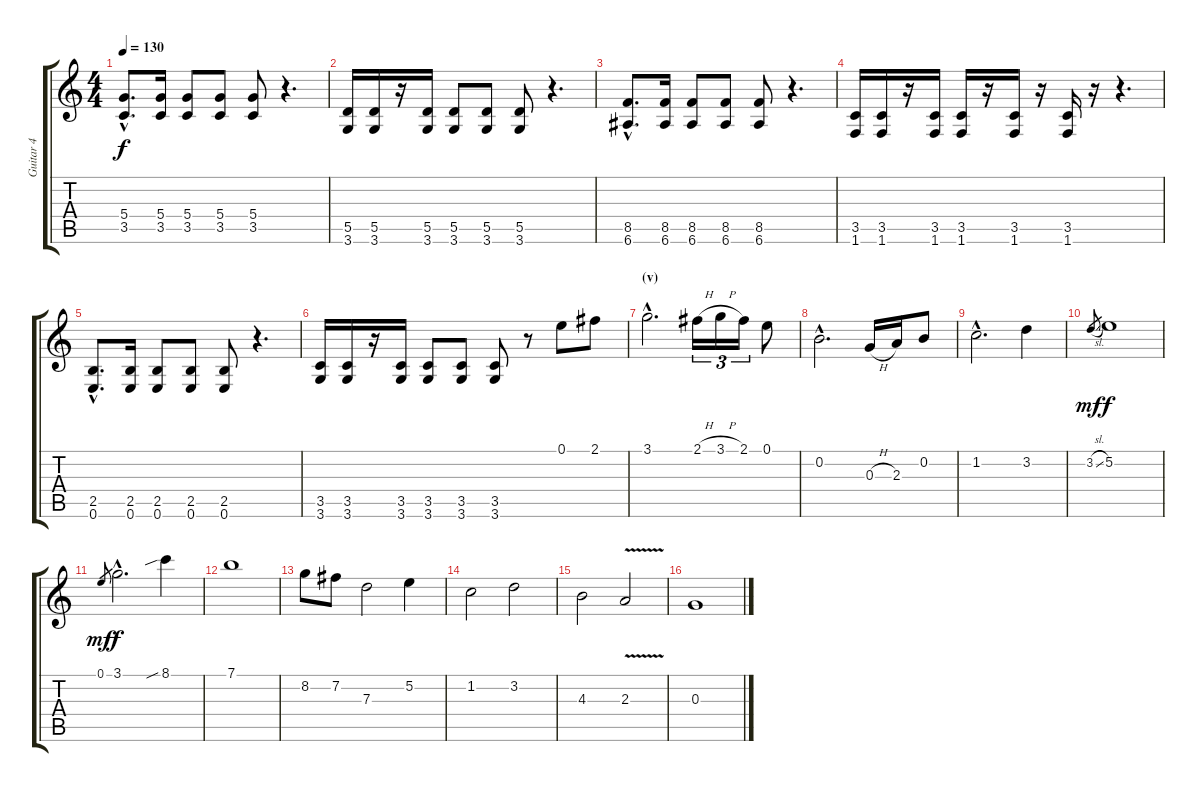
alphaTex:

\track ("Guitar 4" "Guitar 4") {instrument distortionguitar}
\staff {score tabs}
\tuning (E4 B3 G3 D3 A2 E2) {hide}
\ts (4 4)
\tempo 130
\clef g2
\ks c
(5.4{hac} 3.5{hac}).8{d dy f balance 0} (5.4 3.5).16 (5.4 3.5).8 (5.4 3.5).8 (5.4 3.5).8 r.4{d} |
(5.5 3.6).16 (5.5 3.6).16 r.16 (5.5 3.6).16 (5.5 3.6).8 (5.5 3.6).8 (5.5 3.6).8 r.4{d} |
(8.5{hac} 6.6{hac}).8{d balance 0} (8.5 6.6).16 (8.5 6.6).8 (8.5 6.6).8 (8.5 6.6).8 r.4{d} |
(3.5 1.6).16 (3.5 1.6).16 r.16 (3.5 1.6).16 (3.5 1.6).16 r.16 (3.5 1.6).16 r.16 (3.5 1.6).16 r.16 r.4{d} |
(2.5{hac} 0.6{hac}).8{d balance 0} (2.5 0.6).16 (2.5 0.6).8 (2.5 0.6).8 (2.5 0.6).8 r.4{d} |
(3.5 3.6).16 (3.5 3.6).16 r.16 (3.5 3.6).16 (3.5 3.6).8 (3.5 3.6).8 (3.5 3.6).8 r.8 0.1.8{balance 8 instrument electricguitarjazz} 2.1.8 |
\section ("" "(v)")
3.1{hac}.2{d instrument electricguitarjazz} 2.1{h}.16{tu (3 2)} 3.1{h}.16{tu (3 2)} 2.1.16{tu (3 2)} 0.1.8 |
0.2{hac}.2{d} 0.3{h}.16 2.3.16 0.2.8 |
1.2{hac}.2{d} 3.2.4 |
3.2{sl}.8{gr dy mf} 5.2.1{dy f} |
0.1.8{gr dy mf} 3.1{hac}.2{d dy f instrument electricguitarjazz} 8.1{sib}.4 |
7.1.1 |
8.2.8 7.2.8 7.3.2 5.2.4 |
1.2.2 3.2.2 |
4.3.2 2.3{v}.2 |
0.3.1
